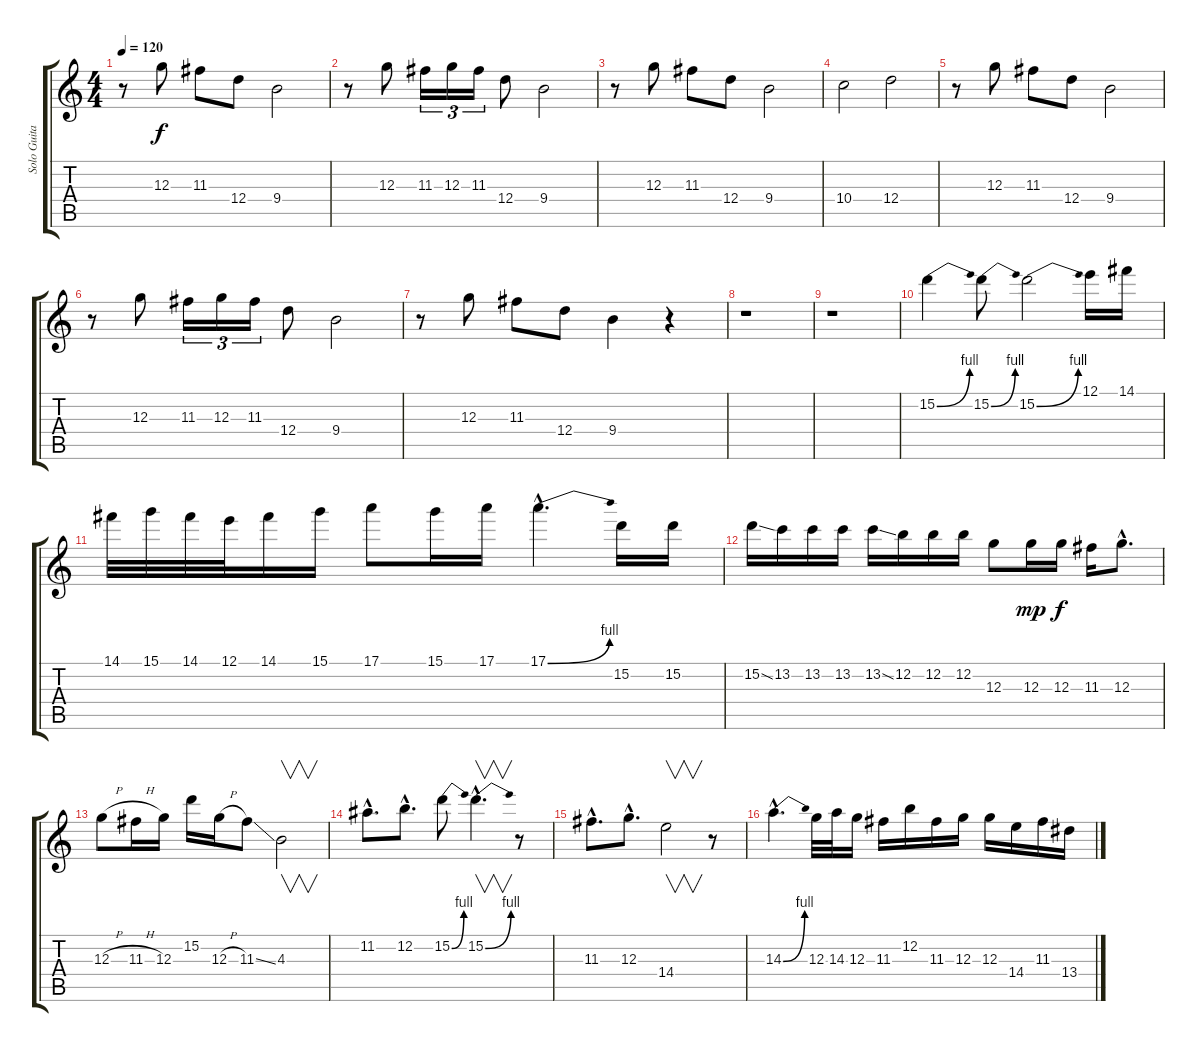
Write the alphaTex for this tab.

\track ("Solo Guitar" "Solo Guita") {instrument distortionguitar}
\staff {score tabs}
\tuning (E4 B3 G3 D3 A2 E2) {hide}
\ts (4 4)
\tempo 120
\clef g2
\ks c
r.8{dy p} 12.3.8{dy f} 11.3.8 12.4.8 9.4.2 |
r.8 12.3.8 11.3.16{tu (3 2)} 12.3.16{tu (3 2)} 11.3.16{tu (3 2)} 12.4.8 9.4.2 |
r.8 12.3.8 11.3.8 12.4.8 9.4.2 |
10.4.2 12.4.2 |
r.8 12.3.8 11.3.8 12.4.8 9.4.2 |
r.8 12.3.8 11.3.16{tu (3 2)} 12.3.16{tu (3 2)} 11.3.16{tu (3 2)} 12.4.8 9.4.2 |
r.8 12.3.8 11.3.8 12.4.8 9.4.4 r.4 |
r.1 |
r.1 |
15.2{be (bend 0 0 60 4)}.4 15.2{be (bend 0 0 60 4)}.8 15.2{be (bend 0 0 60 4)}.2 12.1.16 14.1.16 |
14.1.32 15.1.32 14.1.32 12.1.32 14.1.16 15.1.16 17.1.8 15.1.16 17.1.16 17.1{be (bend 0 0 60 4) hac}.4{d} 15.2.16 15.2.16 |
15.2{ss}.16 13.2.16 13.2.16 13.2.16 13.2{ss}.16 12.2.16 12.2.16 12.2.16 12.3.8 12.3.16{dy mp} 12.3.16{dy f} 11.3.16 12.3{hac}.8{d} |
12.3{h}.8 11.3{h}.16 12.3.16 15.2.16 12.3{h}.16 11.3{ss}.8 4.3.2{v} |
11.2{hac}.8{d} 12.2{hac}.8{d} 15.2{be (bend 0 0 60 4)}.8 15.2{be (bend 0 0 60 4) hac}.4{v d} r.8 |
11.3{hac}.8{d} 12.3{hac}.8{d} 14.4.2{v} r.8 |
14.3{be (bend 0 0 60 4) hac}.4{d} 12.3.32 14.3.32 12.3.16 11.3.16 12.2.16 11.3.16 12.3.16 12.3.16 14.4.16 11.3.16 13.4.16
